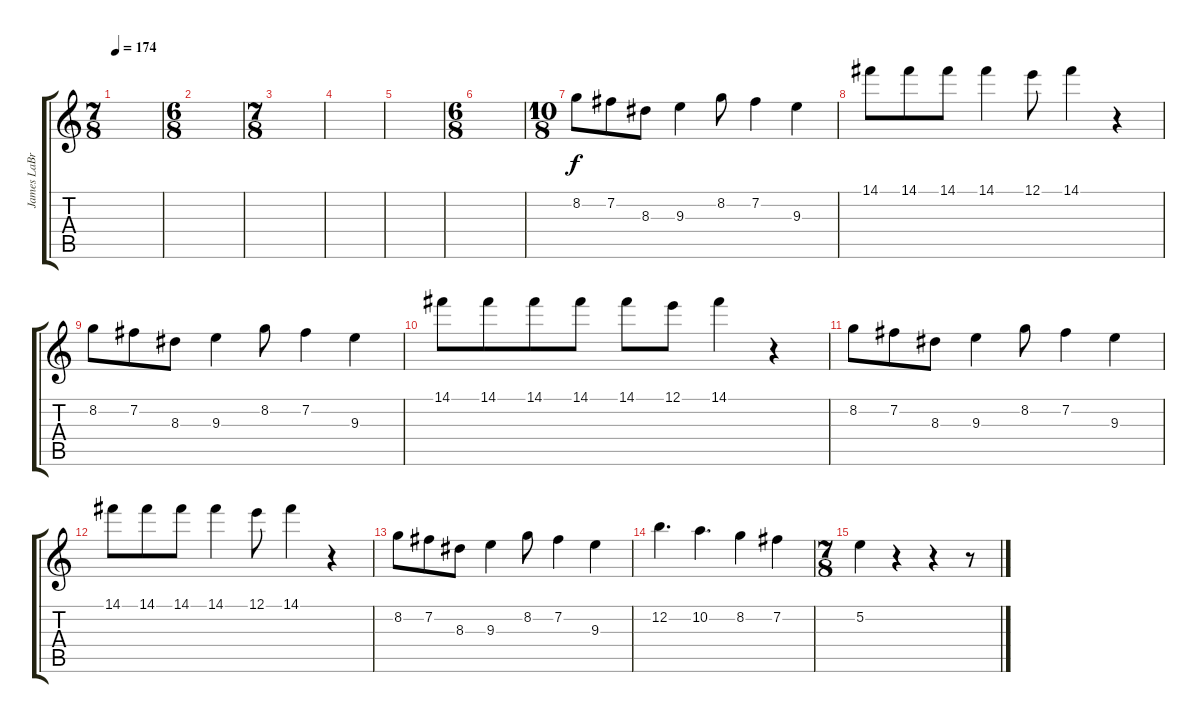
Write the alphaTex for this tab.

\track ("James LaBrie" "James LaBr") {instrument choiraahs}
\staff {score tabs}
\tuning (E5 B4 G4 D4 A3 E3) {hide}
\ts (7 8)
\tempo 174
\clef g2
\ks c
|
\ts (6 8)
|
\ts (7 8)
|
|
|
\ts (6 8)
|
\ts (10 8)
8.2.8 7.2.8 8.3.8 9.3.4 8.2.8 7.2.4 9.3.4 |
14.1.8 14.1.8 14.1.8 14.1.4 12.1.8 14.1.4 r.4 |
8.2.8 7.2.8 8.3.8 9.3.4 8.2.8 7.2.4 9.3.4 |
14.1.8 14.1.8 14.1.8 14.1.8 14.1.8 12.1.8 14.1.4 r.4 |
8.2.8 7.2.8 8.3.8 9.3.4 8.2.8 7.2.4 9.3.4 |
14.1.8 14.1.8 14.1.8 14.1.4 12.1.8 14.1.4 r.4 |
8.2.8 7.2.8 8.3.8 9.3.4 8.2.8 7.2.4 9.3.4 |
12.2.4{d} 10.2.4{d} 8.2.4 7.2.4 |
\ts (7 8)
5.2.4 r.4 r.4 r.8
